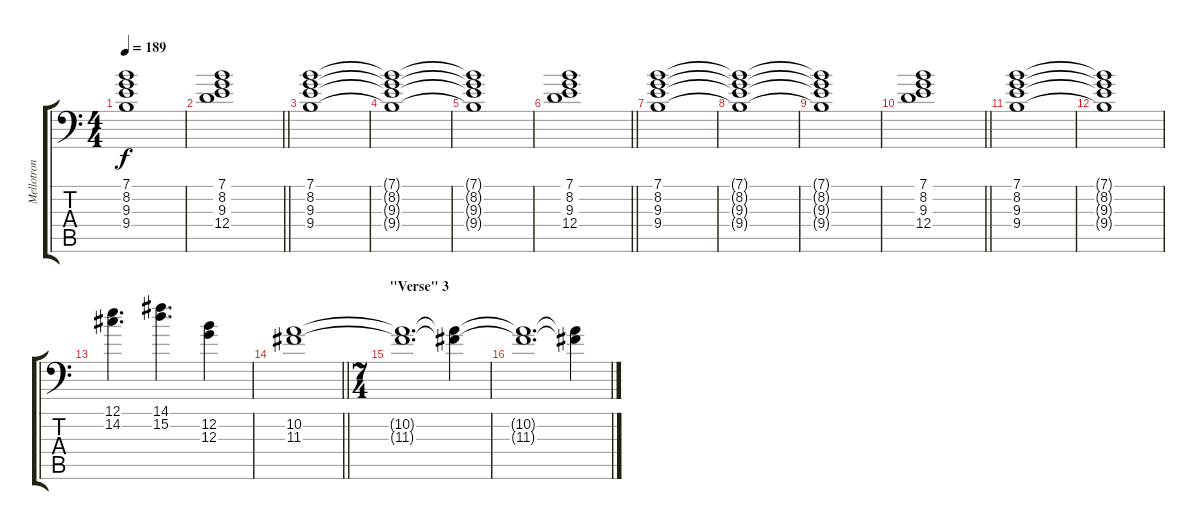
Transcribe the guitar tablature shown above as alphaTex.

\track ("Mellotron" "Mellotron") {instrument flute}
\staff {score tabs}
\tuning (E4 B3 G3 D3 A2 E1) {hide}
\ts (4 4)
\tempo 189
\clef f4
\ks c
(7.1{t} 8.2{t} 9.3{t} 9.4{t}).1{dy f} |
\barLineRight lightlight
(7.1 8.2 9.3 12.4).1 |
\section ("" "")
(7.1 8.2 9.3 9.4).1 |
(7.1{t} 8.2{t} 9.3{t} 9.4{t}).1 |
(7.1{t} 8.2{t} 9.3{t} 9.4{t}).1 |
\barLineRight lightlight
(7.1 8.2 9.3 12.4).1 |
\section ("" "")
(7.1 8.2 9.3 9.4).1 |
(7.1{t} 8.2{t} 9.3{t} 9.4{t}).1 |
(7.1{t} 8.2{t} 9.3{t} 9.4{t}).1 |
\barLineRight lightlight
(7.1 8.2 9.3 12.4).1 |
\section ("" "")
(7.1 8.2 9.3 9.4).1 |
(7.1{t} 8.2{t} 9.3{t} 9.4{t}).1 |
(12.1 14.2).4{d} (14.1 15.2).4{d} (12.2 12.3).4 |
\barLineRight lightlight
(10.2 11.3).1 |
\ts (7 4)
\section ("" "\"Verse\" 3")
(10.2{t} 11.3{t}).1{d volume 0} (10.2{t} 11.3{t}).4 |
(10.2{t} 11.3{t}).1{d} (10.2{t} 11.3{t}).4
